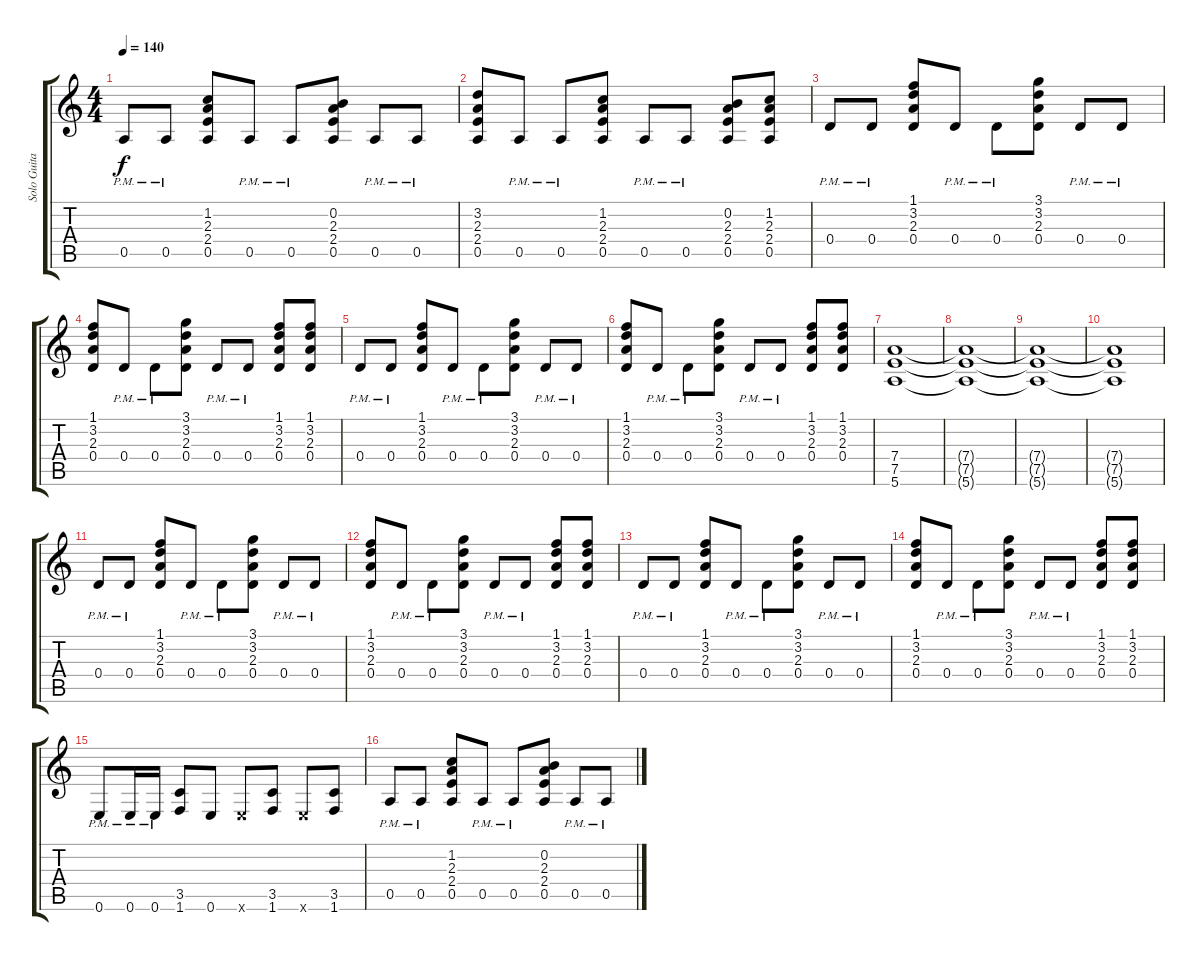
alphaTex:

\track ("Solo Guitar" "Solo Guita") {instrument overdrivenguitar}
\staff {score tabs}
\tuning (E4 B3 G3 D3 A2 E2) {hide}
\ts (4 4)
\tempo 140
\clef g2
\ks c
0.5{pm}.8{dy f} 0.5{pm}.8 (1.2 2.3 2.4 0.5).8 0.5{pm}.8 0.5{pm}.8 (0.2 2.3 2.4 0.5).8 0.5{pm}.8 0.5{pm}.8 |
(3.2 2.3 2.4 0.5).8 0.5{pm}.8 0.5{pm}.8 (1.2 2.3 2.4 0.5).8 0.5{pm}.8 0.5{pm}.8 (0.2 2.3 2.4 0.5).8 (1.2 2.3 2.4 0.5).8 |
0.4{pm}.8 0.4{pm}.8 (1.1 3.2 2.3 0.4).8 0.4{pm}.8 0.4{pm}.8 (3.1 3.2 2.3 0.4).8 0.4{pm}.8 0.4{pm}.8 |
(1.1 3.2 2.3 0.4).8 0.4{pm}.8 0.4{pm}.8 (3.1 3.2 2.3 0.4).8 0.4{pm}.8 0.4{pm}.8 (1.1 3.2 2.3 0.4).8 (1.1 3.2 2.3 0.4).8 |
0.4{pm}.8 0.4{pm}.8 (1.1 3.2 2.3 0.4).8 0.4{pm}.8 0.4{pm}.8 (3.1 3.2 2.3 0.4).8 0.4{pm}.8 0.4{pm}.8 |
(1.1 3.2 2.3 0.4).8 0.4{pm}.8 0.4{pm}.8 (3.1 3.2 2.3 0.4).8 0.4{pm}.8 0.4{pm}.8 (1.1 3.2 2.3 0.4).8 (1.1 3.2 2.3 0.4).8 |
(7.4 7.5 5.6).1 |
(7.4{t} 7.5{t} 5.6{t}).1 |
(7.4{t} 7.5{t} 5.6{t}).1 |
(7.4{t} 7.5{t} 5.6{t}).1 |
0.4{pm}.8 0.4{pm}.8 (1.1 3.2 2.3 0.4).8 0.4{pm}.8 0.4{pm}.8 (3.1 3.2 2.3 0.4).8 0.4{pm}.8 0.4{pm}.8 |
(1.1 3.2 2.3 0.4).8 0.4{pm}.8 0.4{pm}.8 (3.1 3.2 2.3 0.4).8 0.4{pm}.8 0.4{pm}.8 (1.1 3.2 2.3 0.4).8 (1.1 3.2 2.3 0.4).8 |
0.4{pm}.8 0.4{pm}.8 (1.1 3.2 2.3 0.4).8 0.4{pm}.8 0.4{pm}.8 (3.1 3.2 2.3 0.4).8 0.4{pm}.8 0.4{pm}.8 |
(1.1 3.2 2.3 0.4).8 0.4{pm}.8 0.4{pm}.8 (3.1 3.2 2.3 0.4).8 0.4{pm}.8 0.4{pm}.8 (1.1 3.2 2.3 0.4).8 (1.1 3.2 2.3 0.4).8 |
0.6{pm}.8 0.6{pm}.16 0.6{pm}.16 (3.5 1.6).8 0.6.8 0.6{x}.8 (3.5 1.6).8 0.6{x}.8 (3.5 1.6).8 |
0.5{pm}.8 0.5{pm}.8 (1.2 2.3 2.4 0.5).8 0.5{pm}.8 0.5{pm}.8 (0.2 2.3 2.4 0.5).8 0.5{pm}.8 0.5{pm}.8
